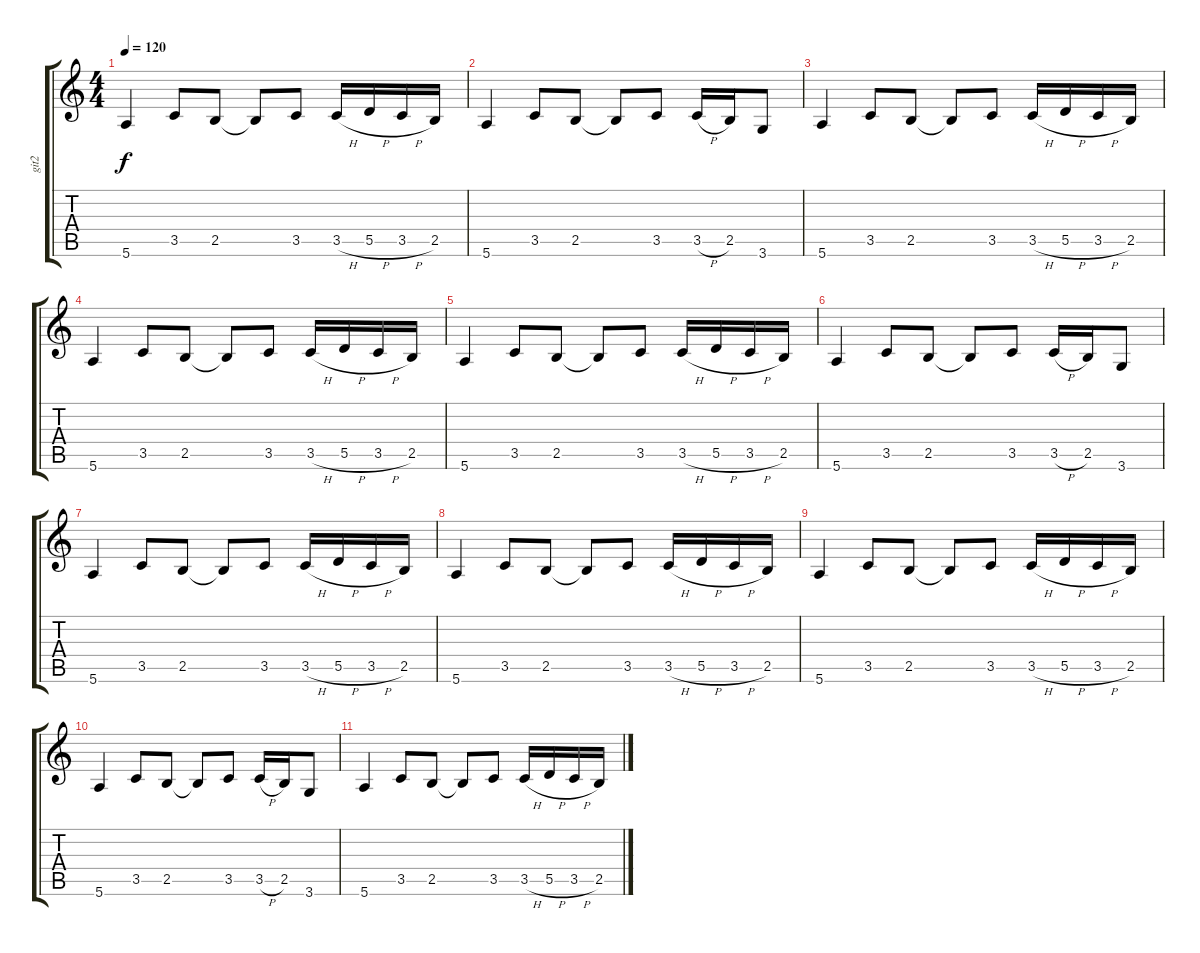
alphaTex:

\track ("git2" "git2") {instrument distortionguitar}
\staff {score tabs}
\tuning (E4 B3 G3 D3 A2 E2) {hide}
\ts (4 4)
\tempo 120
\clef g2
\ks c
5.6.4{dy f} 3.5.8 2.5.8 2.5{t}.8 3.5.8 3.5{h}.16 5.5{h}.16 3.5{h}.16 2.5.16 |
5.6.4 3.5.8 2.5.8 2.5{t}.8 3.5.8 3.5{h}.16 2.5.16 3.6.8 |
5.6.4 3.5.8 2.5.8 2.5{t}.8 3.5.8 3.5{h}.16 5.5{h}.16 3.5{h}.16 2.5.16 |
5.6.4 3.5.8 2.5.8 2.5{t}.8 3.5.8 3.5{h}.16 5.5{h}.16 3.5{h}.16 2.5.16 |
5.6.4 3.5.8 2.5.8 2.5{t}.8 3.5.8 3.5{h}.16 5.5{h}.16 3.5{h}.16 2.5.16 |
5.6.4 3.5.8 2.5.8 2.5{t}.8 3.5.8 3.5{h}.16 2.5.16 3.6.8 |
5.6.4 3.5.8 2.5.8 2.5{t}.8 3.5.8 3.5{h}.16 5.5{h}.16 3.5{h}.16 2.5.16 |
5.6.4 3.5.8 2.5.8 2.5{t}.8 3.5.8 3.5{h}.16 5.5{h}.16 3.5{h}.16 2.5.16 |
5.6.4 3.5.8 2.5.8 2.5{t}.8 3.5.8 3.5{h}.16 5.5{h}.16 3.5{h}.16 2.5.16 |
5.6.4 3.5.8 2.5.8 2.5{t}.8 3.5.8 3.5{h}.16 2.5.16 3.6.8 |
5.6.4 3.5.8 2.5.8 2.5{t}.8 3.5.8 3.5{h}.16 5.5{h}.16 3.5{h}.16 2.5.16
